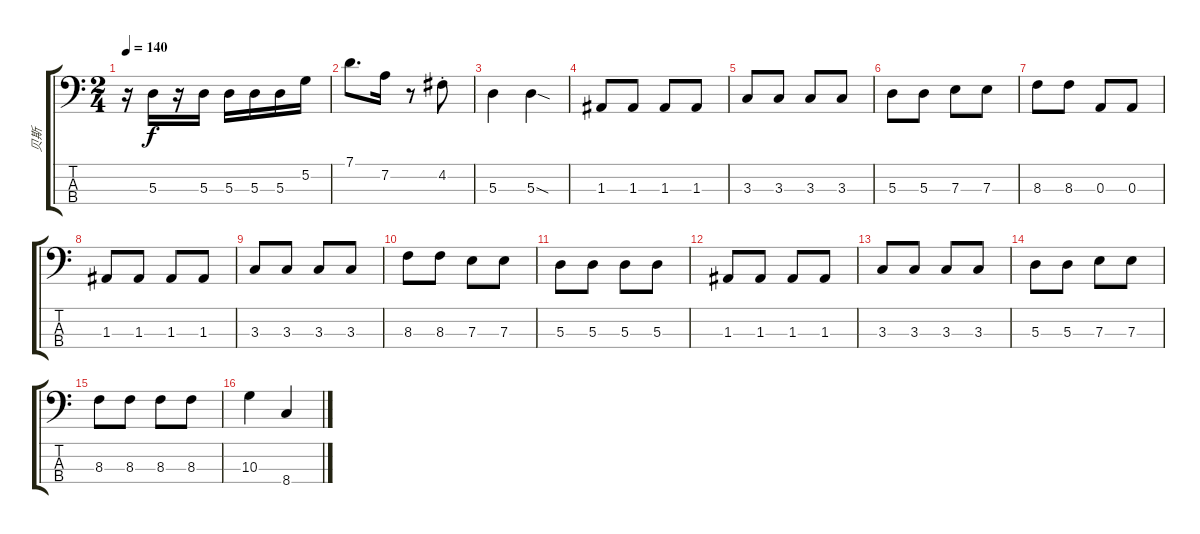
\track ("贝斯" "贝斯") {instrument electricbassfinger}
\staff {score tabs}
\tuning (G2 D2 A1 E1) {hide}
\ts (2 4)
\tempo 140
\clef f4
\ks c
r.16{dy f} 5.3.16 r.16 5.3.16 5.3.16 5.3.16 5.3.16 5.2.16 |
7.1.8{d} 7.2.16 r.8 4.2{st}.8 |
5.3.4 5.3{sod}.4 |
1.3.8 1.3.8 1.3.8 1.3.8 |
3.3.8 3.3.8 3.3.8 3.3.8 |
5.3.8 5.3.8 7.3.8 7.3.8 |
8.3.8 8.3.8 0.3.8 0.3.8 |
1.3.8 1.3.8 1.3.8 1.3.8 |
3.3.8 3.3.8 3.3.8 3.3.8 |
8.3.8 8.3.8 7.3.8 7.3.8 |
5.3.8 5.3.8 5.3.8 5.3.8 |
1.3.8 1.3.8 1.3.8 1.3.8 |
3.3.8 3.3.8 3.3.8 3.3.8 |
5.3.8 5.3.8 7.3.8 7.3.8 |
8.3.8 8.3.8 8.3.8 8.3.8 |
10.3.4 8.4.4
